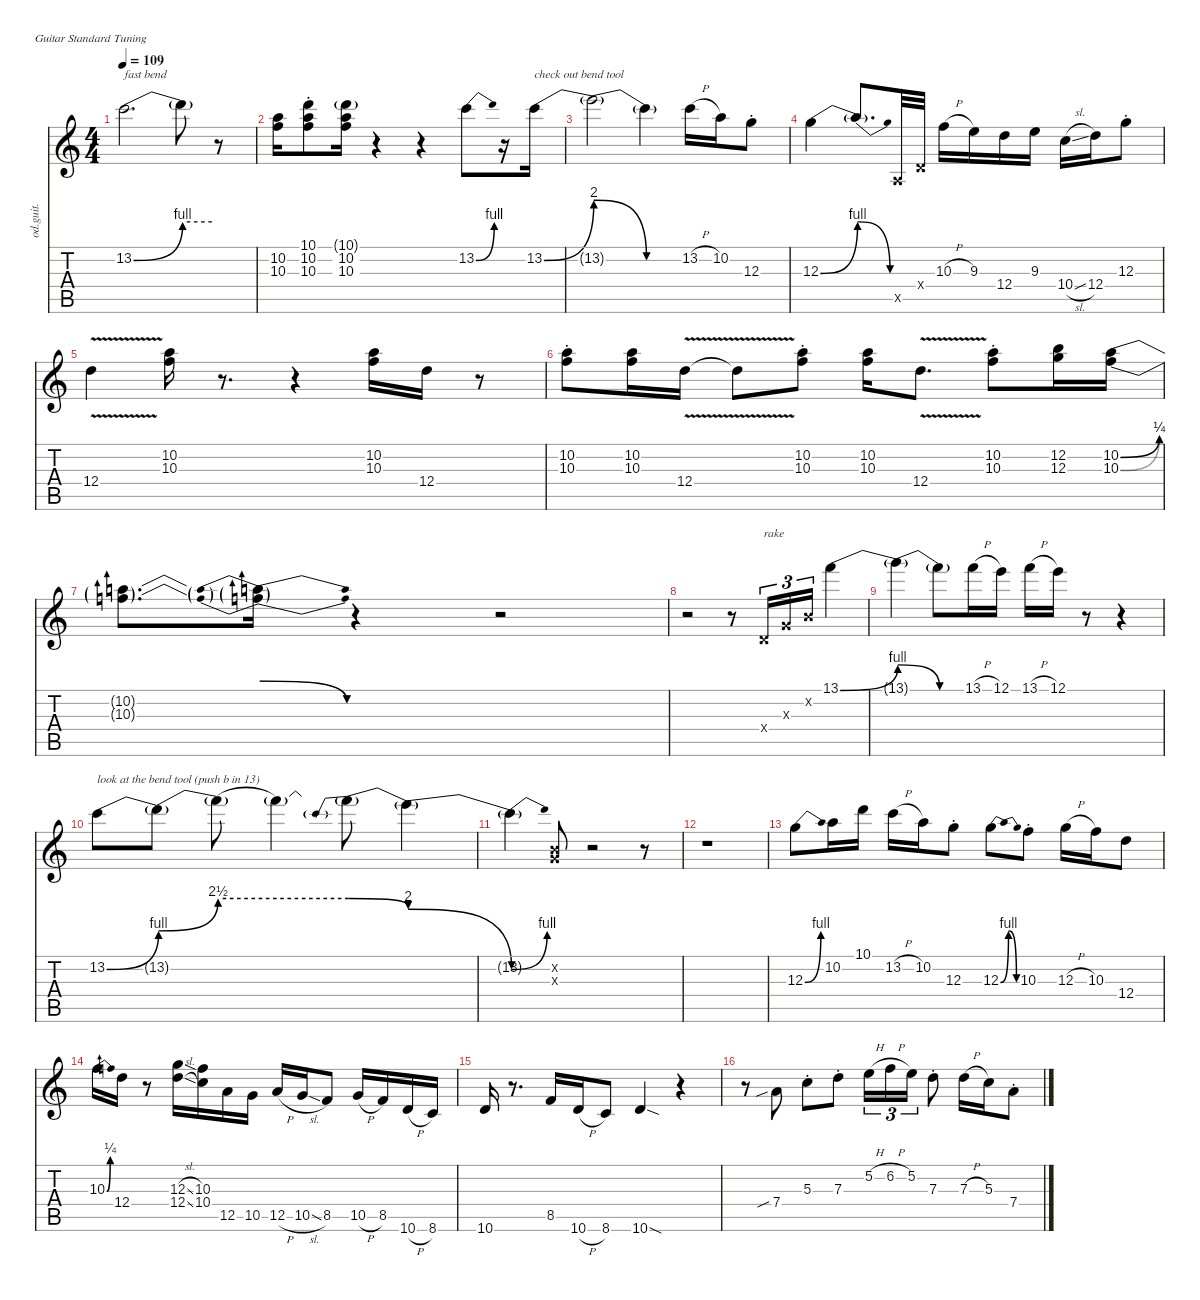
\defaultSystemsLayout 4
\hideDynamics
\bracketExtendMode nobrackets
\otherSystemsTrackNameOrientation horizontal
\track ("Guit III" "od.guit.") {instrument overdrivenguitar}
\staff {score tabs}
\tuning (E4 B3 G3 D3 A2 E2)
\ts (4 4)
\tempo 109
\clef g2
\ks c
13.2{be (bend 0 0 60 4)}.2{d txt "fast bend" dy f beam Down} 13.2{be (hold 0 4 60 4) t}.8{beam Down} r.8{beam Down} |
(10.2 10.3).16{beam Down} (10.1{st} 10.2{st} 10.3{st}).8{beam Down} (10.1{g} 10.2 10.3).16{beam Down} r.4{beam Down} r.4{beam Down} 13.2{be (bend 0 0 45.999998399999996 4)}.8{beam Down} r.16{beam Down} 13.2{be (bend 0 0 60 8)}.16{txt "check out bend tool" beam Down} |
13.2{be (release 0 8 60 0) t}.2{beam Down} 13.2{be (hold 0 0 60 0) t}.4{beam Down} 13.2{h}.16{beam Down} 10.2.16{beam Down} 12.3{st}.8{beam Down} |
12.3{be (bend 0 0 60 4)}.4{beam Down} 12.3{be (release 0 4 60 0) t}.8{d beam Up} 0.5{x}.32{beam Up} 0.4{x}.32{beam Up} 10.3{h}.16{beam Down} 9.3.16{beam Down} 12.4.16{beam Down} 9.3.16{beam Down} 10.4{sl}.16{beam Down} 12.4.16{beam Down} 12.3{st}.8{beam Down} |
12.4{v}.4{beam Down} (10.2 10.3).16{beam Down} r.8{d beam Down} r.4{beam Down} (10.2 10.3).16{beam Down} 12.4.16{dy mp beam Down} r.8{beam Down} |
(10.2{st} 10.3{st}).8{dy f beam Down} (10.2 10.3).16{beam Down} 12.4{v}.16{beam Down} 12.4{v t}.8{beam Down} (10.2{st} 10.3{st}).8{beam Down} (10.2 10.3).16{beam Down} 12.4{v}.8{d beam Down} (10.2{st} 10.3{st}).8{beam Down} (12.2 12.3).16{beam Down} (10.2{be (bend 0 0 60 1)} 10.3{be (bend 0 0 60 1)}).16{beam Down} |
(10.2{t} 10.3{t}).8{d beam Down} (10.2{be (prebendrelease 0 1 60 0) t} 10.3{be (prebendrelease 0 1 60 0) t}).16{beam Down} r.4{beam Down} r.2{beam Down} |
r.2{beam Down} r.8{beam Down} 0.4{x}.16{tu (3 2) txt "rake" beam Up} 0.3{x}.16{tu (3 2) beam Up} 0.2{x}.16{tu (3 2) beam Up} 13.1{be (bend 0 0 60 4)}.4{beam Down} |
13.1{be (release 0 4 60 0) t}.4{beam Down} 13.1{be (hold 0 0 60 0) t}.8{beam Down} 13.1{h}.16{beam Down} 12.1.16{dy p beam Down} 13.1{h}.16{dy f beam Down} 12.1.16{dy p beam Down} r.8{beam Down} r.4{beam Down} |
13.2{be (bend 0 0 60 4)}.8{txt "look at the bend tool (push b in 13)" dy ff beam Down} 13.2{be (bend 0 4 60 10) t}.8{dy f beam Down} 13.2{be (hold 0 10 60 10) t}.8{beam Down} 13.2{t}.4{beam Down} 13.2{be (prebendrelease 0 10 60 8) t}.8{beam Down} 13.2{be (release 0 8 60 0) t}.4{beam Down} |
13.2{be (bend 0 0 60 4) t}.4{beam Down} (0.2{x} 0.3{x}).8{beam Up} r.2{beam Up} r.8{beam Up} |
r.1{beam Down} |
12.3{be (bend 0 0 30 4)}.8{beam Down} 10.2.16{beam Down} 10.1.16{beam Down} 13.2{h}.16{beam Down} 10.2.16{beam Down} 12.3{st}.8{beam Down} 12.3{be (bendrelease 0 0 7.0000002 4 30 4 45 0)}.8{beam Down} 10.3{st}.8{beam Down} 12.3{h}.16{beam Down} 10.3.16{beam Down} 12.4.8{beam Down} |
10.3{be (bend 0 0 30 1)}.16{beam Down} 12.4.16{beam Down} r.8{beam Down} (12.3{sl} 12.4{sl}).16{beam Down} (10.3 10.4).16{beam Down} 12.5.16{beam Down} 10.5.16{beam Down} 12.5{h}.16{beam Up} 10.5{sl}.16{beam Up} 8.5.8{beam Up} 10.5{h}.16{beam Up} 8.5.16{beam Up} 10.6{h}.16{beam Up} 8.6.16{beam Up} |
10.6.16{beam Up} r.8{d beam Up} 8.5.16{beam Up} 10.6{h}.16{beam Up} 8.6.8{beam Up} 10.6{sod}.4{beam Up} r.4{beam Up} |
r.8{beam Down} 7.4{sib}.8{beam Up} 5.3{st}.8{beam Down} 7.3{st}.8{beam Down} 5.2{h}.16{tu (3 2) beam Down} 6.2{h}.16{tu (3 2) beam Down} 5.2.16{tu (3 2) beam Down} 7.3{st}.8{beam Down} 7.3{h}.16{beam Down} 5.3.16{beam Down} 7.4{st}.8{beam Down}
